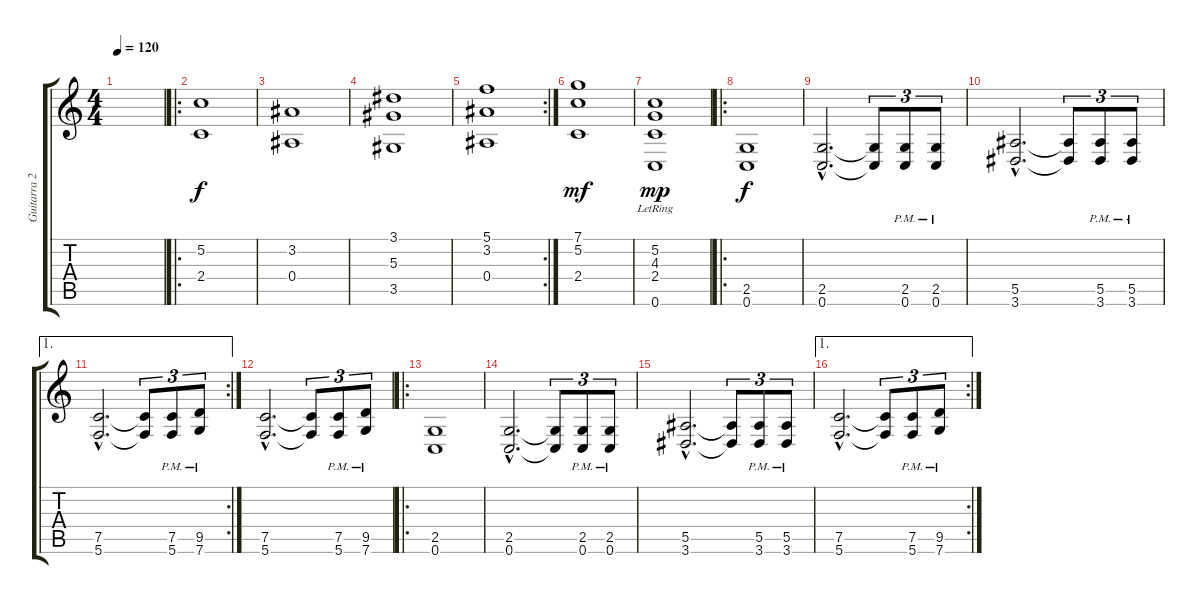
\track ("Guitarra 2" "Guitarra 2") {instrument overdrivenguitar}
\staff {score tabs}
\tuning (C4 G3 Eb3 Bb2 F2 C2) {hide}
\ts (4 4)
\tempo 120
\clef g2
\ks c
|
\ro
(5.2 2.4).1{volume 10 instrument koto} |
(3.2 0.4).1 |
(3.1 5.3 3.5).1 |
\rc 2
(5.1 3.2 0.4).1 |
(7.1 5.2 2.4).1{dy mf volume 10 instrument koto} |
(5.2{lr} 4.3{lr} 2.4{lr} 0.6{lr}).1{dy mp volume 12} |
\ro
(2.5 0.6).1{dy f volume 15 instrument overdrivenguitar} |
(2.5{hac} 0.6{hac}).2{d} (2.5{t} 0.6{t}).8{tu (3 2)} (2.5{pm} 0.6).8{tu (3 2)} (2.5 0.6{pm}).8{tu (3 2)} |
(5.5{hac} 3.6{hac}).2{d} (5.5{t} 3.6{t}).8{tu (3 2)} (5.5{pm} 3.6).8{tu (3 2)} (5.5 3.6{pm}).8{tu (3 2)} |
\ae 1
\rc 2
(7.5{hac} 5.6{hac}).2{d} (7.5{t} 5.6{t}).8{tu (3 2)} (7.5{pm} 5.6).8{tu (3 2)} (9.5 7.6{pm}).8{tu (3 2)} |
(7.5{hac} 5.6{hac}).2{d} (7.5{t} 5.6{t}).8{tu (3 2)} (7.5{pm} 5.6).8{tu (3 2)} (9.5 7.6{pm}).8{tu (3 2)} |
\ro
(2.5 0.6).1 |
(2.5{hac} 0.6{hac}).2{d} (2.5{t} 0.6{t}).8{tu (3 2)} (2.5{pm} 0.6).8{tu (3 2)} (2.5 0.6{pm}).8{tu (3 2)} |
(5.5{hac} 3.6{hac}).2{d} (5.5{t} 3.6{t}).8{tu (3 2)} (5.5{pm} 3.6).8{tu (3 2)} (5.5 3.6{pm}).8{tu (3 2)} |
\ae 1
\rc 2
(7.5{hac} 5.6{hac}).2{d} (7.5{t} 5.6{t}).8{tu (3 2)} (7.5{pm} 5.6).8{tu (3 2)} (9.5 7.6{pm}).8{tu (3 2)}
